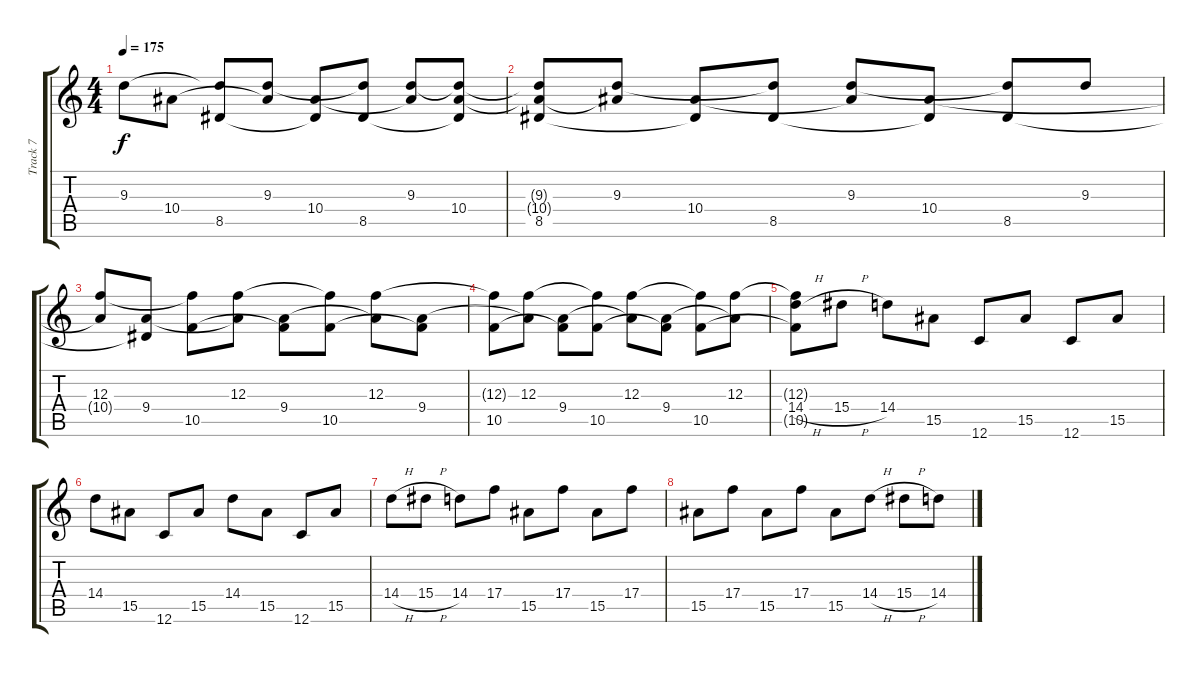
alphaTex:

\track ("Track 7" "Track 7") {instrument stringensemble1}
\staff {score tabs}
\tuning (D5 A4 F4 C4 G3 C3) {hide}
\ts (4 4)
\tempo 175
\clef g2
\ks c
9.3.8{dy f} 10.4.8 (9.3{t} 8.5).8 (9.3 10.4{t}).8 (10.4 8.5{t}).8 (9.3{t} 8.5).8 (9.3 10.4{t}).8 (9.3{t} 10.4 8.5{t}).8 |
(9.3{t} 10.4{t} 8.5).8 (9.3 10.4{t}).8 (10.4 8.5{t}).8 (9.3{t} 8.5).8 (9.3 10.4{t}).8 (10.4 8.5{t}).8 (9.3{t} 8.5).8 9.3.8 |
(12.3 10.4{t}).8 (9.4 8.5{t}).8 (12.3{t} 10.5).8 (12.3 9.4{t}).8 (9.4 10.5{t}).8 (12.3{t} 10.5).8 (12.3 9.4{t}).8 (9.4 10.5{t}).8 |
(12.3{t} 10.5).8 (12.3 9.4{t}).8 (9.4 10.5{t}).8 (12.3{t} 10.5).8 (12.3 9.4{t}).8 (9.4 10.5{t}).8 (12.3{t} 10.5).8 (12.3 9.4{t}).8 |
(12.3{t} 14.4{h} 10.5{t}).8 15.4{h}.8 14.4.8 15.5.8 12.6.8 15.5.8 12.6.8 15.5.8 |
14.4.8 15.5.8 12.6.8 15.5.8 14.4.8 15.5.8 12.6.8 15.5.8 |
14.4{h}.8 15.4{h}.8 14.4.8 17.4.8 15.5.8 17.4.8 15.5.8 17.4.8 |
15.5.8 17.4.8 15.5.8 17.4.8 15.5.8 14.4{h}.8 15.4{h}.8 14.4.8
